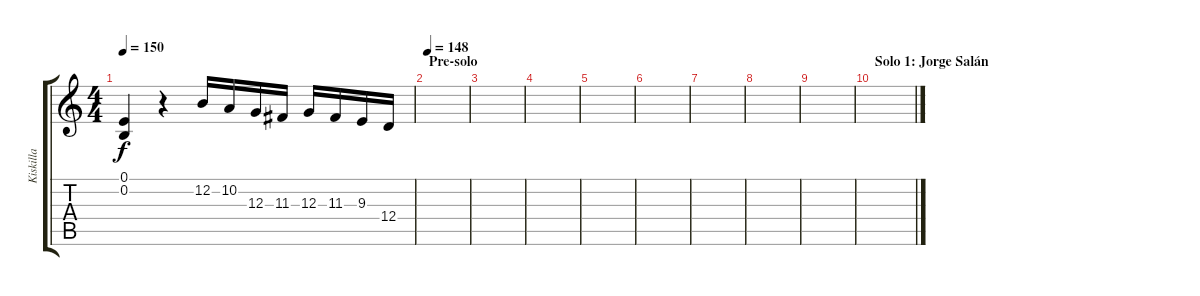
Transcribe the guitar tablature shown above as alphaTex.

\track ("Kiskilla" "Kiskilla") {instrument acousticgrandpiano}
\staff {score tabs}
\tuning (E4 B3 G3 D3 A2 E2) {hide}
\ts (4 4)
\tempo 150
\clef g2
\ks c
(0.1 0.2).4{dy f} r.4 12.2.16 10.2.16 12.3.16 11.3.16 12.3.16 11.3.16 9.3.16 12.4.16 |
\section ("" "Pre-solo")
\tempo 148
|
|
|
|
|
|
|
|
\section ("" "Solo 1: Jorge Salán")
